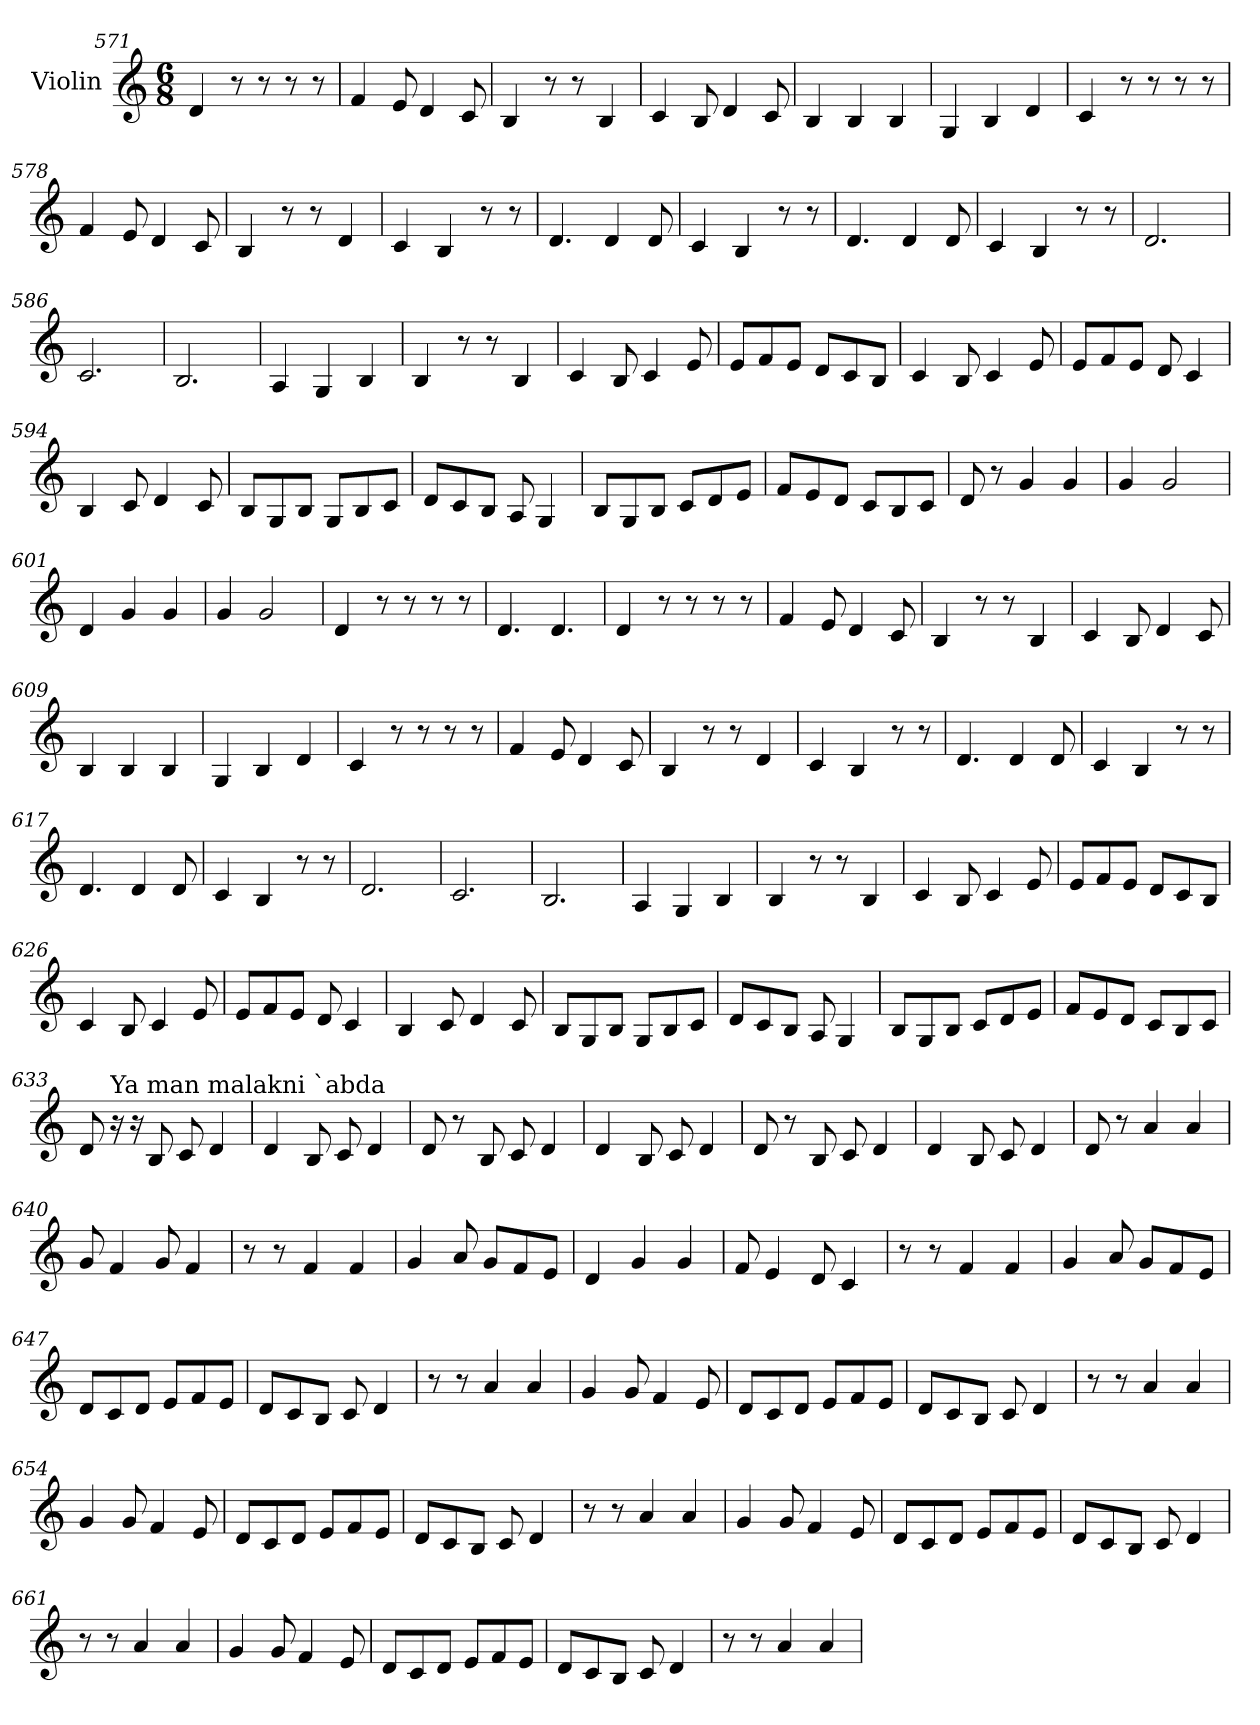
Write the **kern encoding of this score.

**kern
*part1
*staff1
*I"Violin
!!LO:LB:g=z
*clefG2
*k[]
*M6/8
=571
4d/
8r
8r
8r
8r
=572
4f/
8e/
4d/
8c/
=573
4B/
8r
8r
4B/
=574
4c/
8B/
4d/
8c/
=575
4B/
4B/
4B/
=576
4G/
4B/
4d/
=577
4c/
8r
8r
8r
8r
!!LO:LB:g=z
=578
4f/
8e/
4d/
8c/
=579
4B/
8r
8r
4d/
=580
4c/
4B/
8r
8r
=581
4.d/
4d/
8d/
=582
4c/
4B/
8r
8r
=583
4.d/
4d/
8d/
=584
4c/
4B/
8r
8r
!!LO:LB:g=z
=585
2.d/
=586
2.c/
=587
2.B/
=588
4A/
4G/
4B/
=589
4B/
8r
8r
4B/
=590
4c/
8B/
4c/
8e/
=591
8e/L
8f/
8e/J
8d/L
8c/
8B/J
!!LO:LB:g=z
=592
4c/
8B/
4c/
8e/
=593
8e/L
8f/
8e/J
8d/
4c/
=594
4B/
8c/
4d/
8c/
=595
8B/L
8G/
8B/J
8G/L
8B/
8c/J
=596
8d/L
8c/
8B/J
8A/
4G/
!!LO:PB:g=z
=597
8B/L
8G/
8B/J
8c/L
8d/
8e/J
=598
8f/L
8e/
8d/J
8c/L
8B/
8c/J
=599
8d/
8r
4g/
4g/
=600
4g/
2g/
=601
4d/
4g/
4g/
=602
4g/
2g/
!!LO:LB:g=z
=603
4d/
8r
8r
8r
8r
=604
4.d/
4.d/
=605
4d/
8r
8r
8r
8r
=606
4f/
8e/
4d/
8c/
=607
4B/
8r
8r
4B/
=608
4c/
8B/
4d/
8c/
=609
4B/
4B/
4B/
!!LO:LB:g=z
=610
4G/
4B/
4d/
=611
4c/
8r
8r
8r
8r
=612
4f/
8e/
4d/
8c/
=613
4B/
8r
8r
4d/
=614
4c/
4B/
8r
8r
=615
4.d/
4d/
8d/
=616
4c/
4B/
8r
8r
!!LO:LB:g=z
=617
4.d/
4d/
8d/
=618
4c/
4B/
8r
8r
=619
2.d/
=620
2.c/
=621
2.B/
=622
4A/
4G/
4B/
=623
4B/
8r
8r
4B/
=624
4c/
8B/
4c/
8e/
!!LO:LB:g=z
=625
8e/L
8f/
8e/J
8d/L
8c/
8B/J
=626
4c/
8B/
4c/
8e/
=627
8e/L
8f/
8e/J
8d/
4c/
=628
4B/
8c/
4d/
8c/
=629
8B/L
8G/
8B/J
8G/L
8B/
8c/J
!!LO:LB:g=z
=630
8d/L
8c/
8B/J
8A/
4G/
=631
8B/L
8G/
8B/J
8c/L
8d/
8e/J
=632
8f/L
8e/
8d/J
8c/L
8B/
8c/J
=633
8d/
!LO:TX:a:t=Ya man malakni `abda
16r
16r
8B/
8c/
4d/
=634
4d/
8B/
8c/
4d/
!!LO:LB:g=z
=635
8d/
8r
8B/
8c/
4d/
=636
4d/
8B/
8c/
4d/
=637
8d/
8r
8B/
8c/
4d/
=638
4d/
8B/
8c/
4d/
=639
8d/
8r
4a/
4a/
=640
8g/
4f/
8g/
4f/
!!LO:LB:g=z
=641
8r
8r
4f/
4f/
=642
4g/
8a/
8g/L
8f/
8e/J
=643
4d/
4g/
4g/
=644
8f/
4e/
8d/
4c/
=645
8r
8r
4f/
4f/
=646
4g/
8a/
8g/L
8f/
8e/J
!!LO:PB:g=z
=647
8d/L
8c/
8d/J
8e/L
8f/
8e/J
=648
8d/L
8c/
8B/J
8c/
4d/
=649
8r
8r
4a/
4a/
=650
4g/
8g/
4f/
8e/
=651
8d/L
8c/
8d/J
8e/L
8f/
8e/J
!!LO:LB:g=z
=652
8d/L
8c/
8B/J
8c/
4d/
=653
8r
8r
4a/
4a/
=654
4g/
8g/
4f/
8e/
=655
8d/L
8c/
8d/J
8e/L
8f/
8e/J
=656
8d/L
8c/
8B/J
8c/
4d/
=657
8r
8r
4a/
4a/
!!LO:LB:g=z
=658
4g/
8g/
4f/
8e/
=659
8d/L
8c/
8d/J
8e/L
8f/
8e/J
=660
8d/L
8c/
8B/J
8c/
4d/
=661
8r
8r
4a/
4a/
=662
4g/
8g/
4f/
8e/
=663
8d/L
8c/
8d/J
8e/L
8f/
8e/J
!!LO:LB:g=z
=664
8d/L
8c/
8B/J
8c/
4d/
=665
8r
8r
4a/
4a/
=
*-
